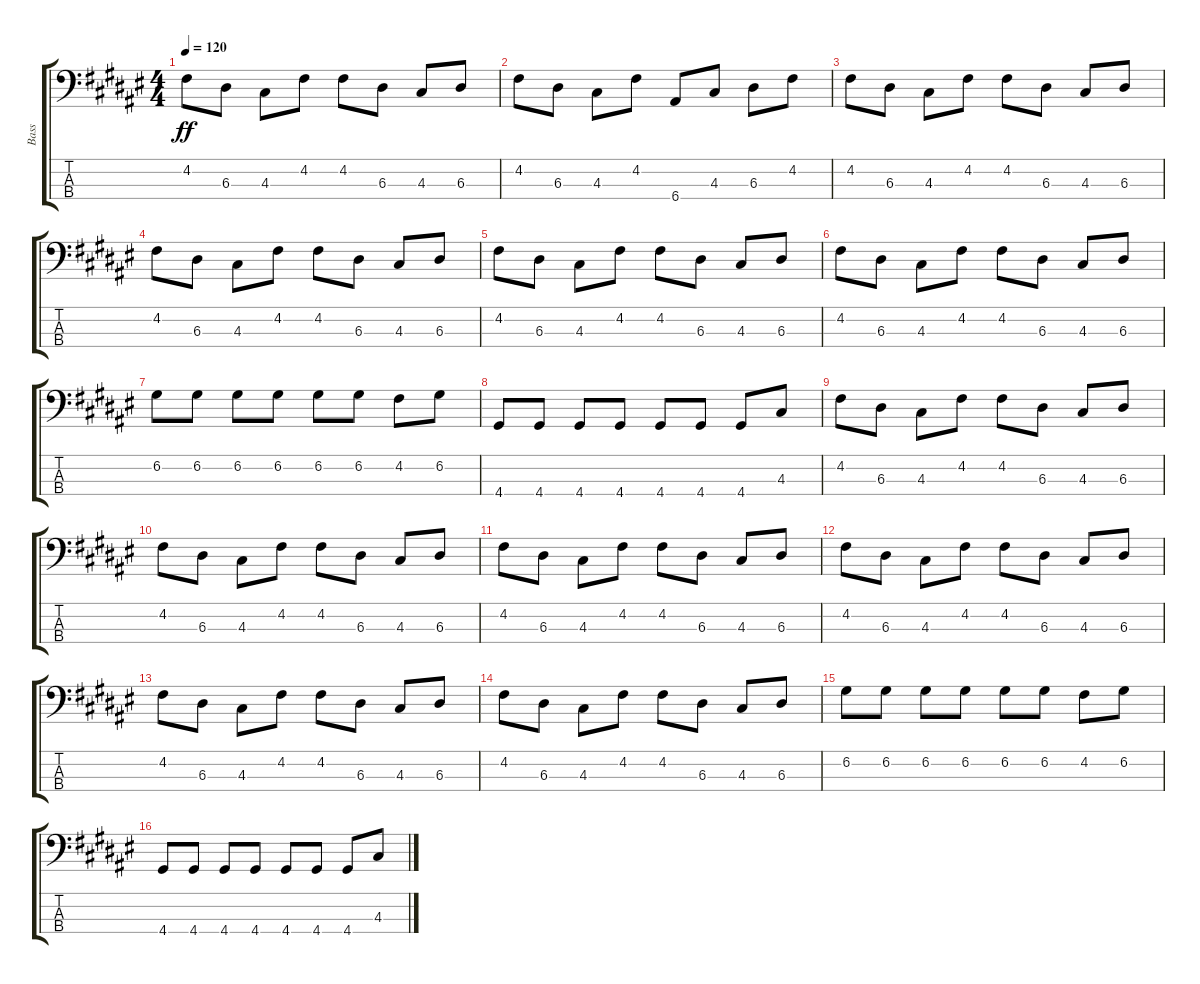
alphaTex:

\track ("Bass" "Bass") {instrument fretlessbass}
\staff {score tabs}
\tuning (G2 D2 A1 E1) {hide}
\ts (4 4)
\tempo 120
\clef f4
\ks f#
4.2.8{dy ff} 6.3.8 4.3.8 4.2.8 4.2.8 6.3.8 4.3.8 6.3.8 |
4.2.8 6.3.8 4.3.8 4.2.8 6.4.8 4.3.8 6.3.8 4.2.8 |
4.2.8 6.3.8 4.3.8 4.2.8 4.2.8 6.3.8 4.3.8 6.3.8 |
4.2.8 6.3.8 4.3.8 4.2.8 4.2.8 6.3.8 4.3.8 6.3.8 |
4.2.8 6.3.8 4.3.8 4.2.8 4.2.8 6.3.8 4.3.8 6.3.8 |
4.2.8 6.3.8 4.3.8 4.2.8 4.2.8 6.3.8 4.3.8 6.3.8 |
6.2.8 6.2.8 6.2.8 6.2.8 6.2.8 6.2.8 4.2.8 6.2.8 |
4.4.8 4.4.8 4.4.8 4.4.8 4.4.8 4.4.8 4.4.8 4.3.8 |
4.2.8 6.3.8 4.3.8 4.2.8 4.2.8 6.3.8 4.3.8 6.3.8 |
4.2.8 6.3.8 4.3.8 4.2.8 4.2.8 6.3.8 4.3.8 6.3.8 |
4.2.8 6.3.8 4.3.8 4.2.8 4.2.8 6.3.8 4.3.8 6.3.8 |
4.2.8 6.3.8 4.3.8 4.2.8 4.2.8 6.3.8 4.3.8 6.3.8 |
4.2.8 6.3.8 4.3.8 4.2.8 4.2.8 6.3.8 4.3.8 6.3.8 |
4.2.8 6.3.8 4.3.8 4.2.8 4.2.8 6.3.8 4.3.8 6.3.8 |
6.2.8 6.2.8 6.2.8 6.2.8 6.2.8 6.2.8 4.2.8 6.2.8 |
4.4.8 4.4.8 4.4.8 4.4.8 4.4.8 4.4.8 4.4.8 4.3.8
